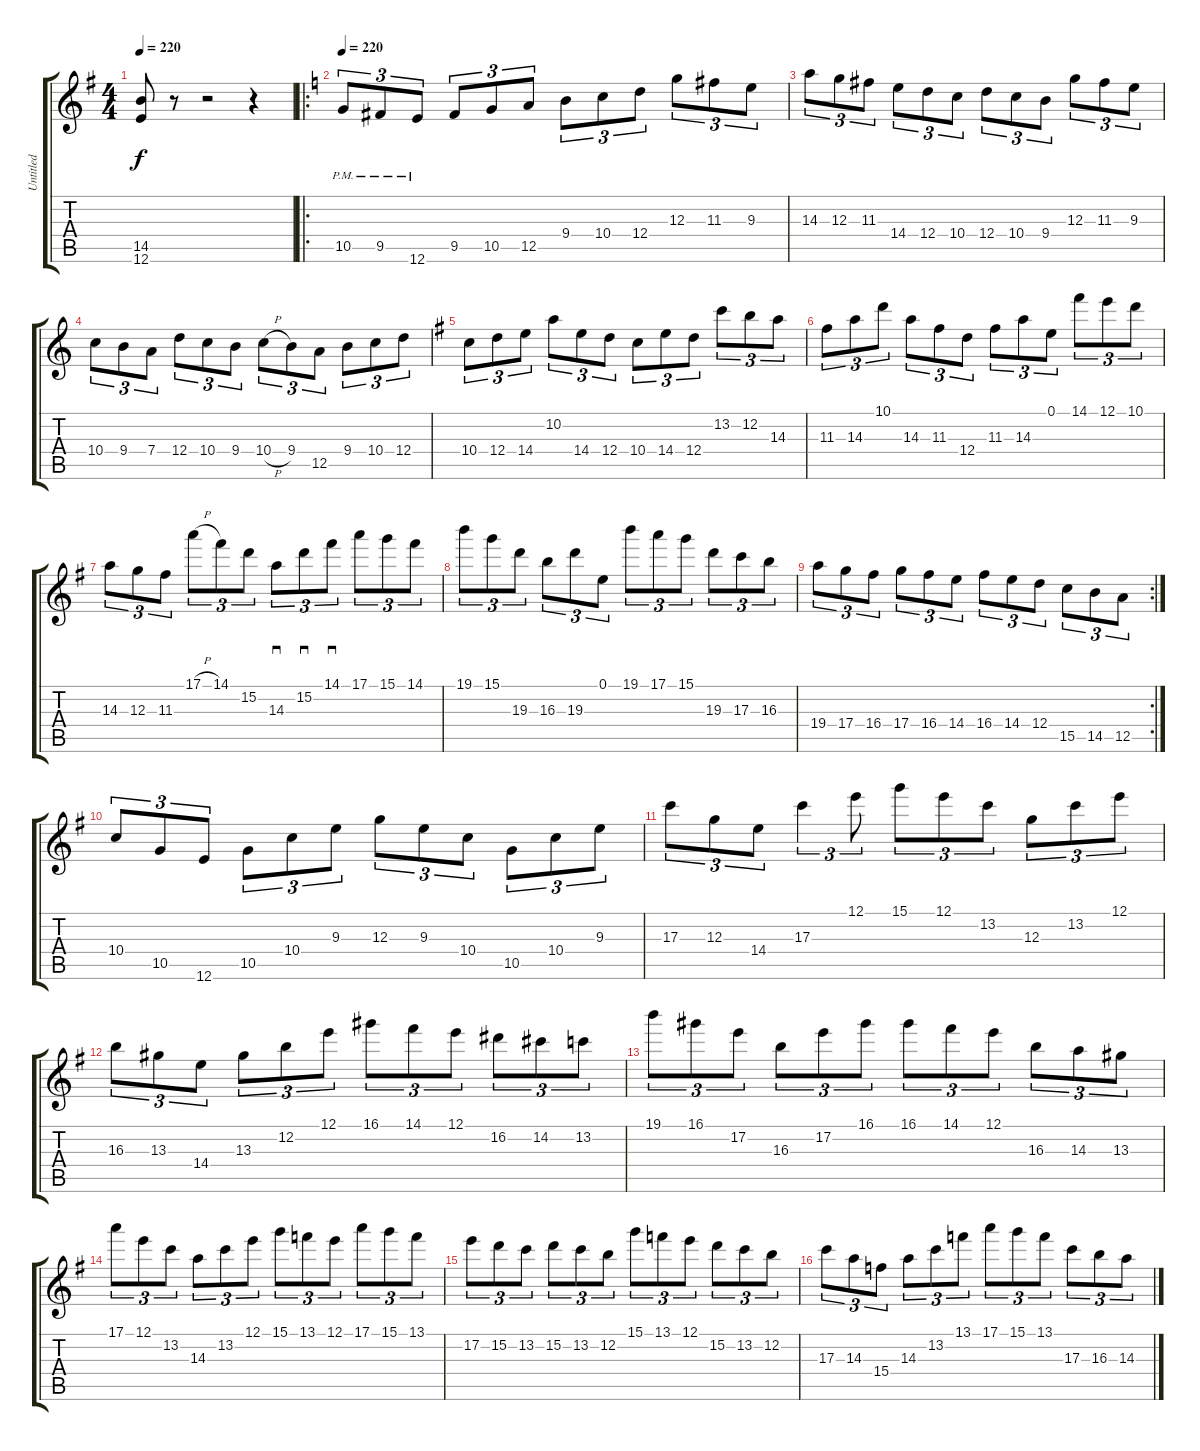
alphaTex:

\track ("Untitled" "Untitled") {instrument overdrivenguitar}
\staff {score tabs}
\tuning (E4 B3 G3 D3 A2 E2) {hide}
\ts (4 4)
\tempo 220
\clef g2
\ks g
(14.5 12.6).8{dy f} r.8 r.2 r.4 |
\ro
\tempo 220
\ks c
10.5{pm}.8{tu (3 2)} 9.5{pm}.8{tu (3 2)} 12.6{pm}.8{tu (3 2)} 9.5.8{tu (3 2)} 10.5.8{tu (3 2)} 12.5.8{tu (3 2)} 9.4.8{tu (3 2)} 10.4.8{tu (3 2)} 12.4.8{tu (3 2)} 12.3.8{tu (3 2)} 11.3.8{tu (3 2)} 9.3.8{tu (3 2)} |
14.3.8{tu (3 2)} 12.3.8{tu (3 2)} 11.3.8{tu (3 2)} 14.4.8{tu (3 2)} 12.4.8{tu (3 2)} 10.4.8{tu (3 2)} 12.4.8{tu (3 2)} 10.4.8{tu (3 2)} 9.4.8{tu (3 2)} 12.3.8{tu (3 2)} 11.3.8{tu (3 2)} 9.3.8{tu (3 2)} |
10.4.8{tu (3 2)} 9.4.8{tu (3 2)} 7.4.8{tu (3 2)} 12.4.8{tu (3 2)} 10.4.8{tu (3 2)} 9.4.8{tu (3 2)} 10.4{h}.8{tu (3 2)} 9.4.8{tu (3 2)} 12.5.8{tu (3 2)} 9.4.8{tu (3 2)} 10.4.8{tu (3 2)} 12.4.8{tu (3 2)} |
\ks g
10.4.8{tu (3 2)} 12.4.8{tu (3 2)} 14.4.8{tu (3 2)} 10.2.8{tu (3 2)} 14.4.8{tu (3 2)} 12.4.8{tu (3 2)} 10.4.8{tu (3 2)} 14.4.8{tu (3 2)} 12.4.8{tu (3 2)} 13.2.8{tu (3 2)} 12.2.8{tu (3 2)} 14.3.8{tu (3 2)} |
11.3.8{tu (3 2)} 14.3.8{tu (3 2)} 10.1.8{tu (3 2)} 14.3.8{tu (3 2)} 11.3.8{tu (3 2)} 12.4.8{tu (3 2)} 11.3.8{tu (3 2)} 14.3.8{tu (3 2)} 0.1.8{tu (3 2)} 14.1.8{tu (3 2)} 12.1.8{tu (3 2)} 10.1.8{tu (3 2)} |
14.3.8{tu (3 2)} 12.3.8{tu (3 2)} 11.3.8{tu (3 2)} 17.1{h}.8{tu (3 2)} 14.1.8{tu (3 2)} 15.2.8{tu (3 2)} 14.3.8{sd tu (3 2)} 15.2.8{sd tu (3 2)} 14.1.8{sd tu (3 2)} 17.1.8{tu (3 2)} 15.1.8{tu (3 2)} 14.1.8{tu (3 2)} |
19.1.8{tu (3 2)} 15.1.8{tu (3 2)} 19.3.8{tu (3 2)} 16.3.8{tu (3 2)} 19.3.8{tu (3 2)} 0.1.8{tu (3 2)} 19.1.8{tu (3 2)} 17.1.8{tu (3 2)} 15.1.8{tu (3 2)} 19.3.8{tu (3 2)} 17.3.8{tu (3 2)} 16.3.8{tu (3 2)} |
\rc 2
19.4.8{tu (3 2)} 17.4.8{tu (3 2)} 16.4.8{tu (3 2)} 17.4.8{tu (3 2)} 16.4.8{tu (3 2)} 14.4.8{tu (3 2)} 16.4.8{tu (3 2)} 14.4.8{tu (3 2)} 12.4.8{tu (3 2)} 15.5.8{tu (3 2)} 14.5.8{tu (3 2)} 12.5.8{tu (3 2)} |
10.4.8{tu (3 2)} 10.5.8{tu (3 2)} 12.6.8{tu (3 2)} 10.5.8{tu (3 2)} 10.4.8{tu (3 2)} 9.3.8{tu (3 2)} 12.3.8{tu (3 2)} 9.3.8{tu (3 2)} 10.4.8{tu (3 2)} 10.5.8{tu (3 2)} 10.4.8{tu (3 2)} 9.3.8{tu (3 2)} |
17.3.8{tu (3 2)} 12.3.8{tu (3 2)} 14.4.8{tu (3 2)} 17.3.4{tu (3 2)} 12.1.8{tu (3 2)} 15.1.8{tu (3 2)} 12.1.8{tu (3 2)} 13.2.8{tu (3 2)} 12.3.8{tu (3 2)} 13.2.8{tu (3 2)} 12.1.8{tu (3 2)} |
16.3.8{tu (3 2)} 13.3.8{tu (3 2)} 14.4.8{tu (3 2)} 13.3.8{tu (3 2)} 12.2.8{tu (3 2)} 12.1.8{tu (3 2)} 16.1.8{tu (3 2)} 14.1.8{tu (3 2)} 12.1.8{tu (3 2)} 16.2.8{tu (3 2)} 14.2.8{tu (3 2)} 13.2.8{tu (3 2)} |
19.1.8{tu (3 2)} 16.1.8{tu (3 2)} 17.2.8{tu (3 2)} 16.3.8{tu (3 2)} 17.2.8{tu (3 2)} 16.1.8{tu (3 2)} 16.1.8{tu (3 2)} 14.1.8{tu (3 2)} 12.1.8{tu (3 2)} 16.3.8{tu (3 2)} 14.3.8{tu (3 2)} 13.3.8{tu (3 2)} |
17.1.8{tu (3 2)} 12.1.8{tu (3 2)} 13.2.8{tu (3 2)} 14.3.8{tu (3 2)} 13.2.8{tu (3 2)} 12.1.8{tu (3 2)} 15.1.8{tu (3 2)} 13.1.8{tu (3 2)} 12.1.8{tu (3 2)} 17.1.8{tu (3 2)} 15.1.8{tu (3 2)} 13.1.8{tu (3 2)} |
17.2.8{tu (3 2)} 15.2.8{tu (3 2)} 13.2.8{tu (3 2)} 15.2.8{tu (3 2)} 13.2.8{tu (3 2)} 12.2.8{tu (3 2)} 15.1.8{tu (3 2)} 13.1.8{tu (3 2)} 12.1.8{tu (3 2)} 15.2.8{tu (3 2)} 13.2.8{tu (3 2)} 12.2.8{tu (3 2)} |
17.3.8{tu (3 2)} 14.3.8{tu (3 2)} 15.4.8{tu (3 2)} 14.3.8{tu (3 2)} 13.2.8{tu (3 2)} 13.1.8{tu (3 2)} 17.1.8{tu (3 2)} 15.1.8{tu (3 2)} 13.1.8{tu (3 2)} 17.3.8{tu (3 2)} 16.3.8{tu (3 2)} 14.3.8{tu (3 2)}
